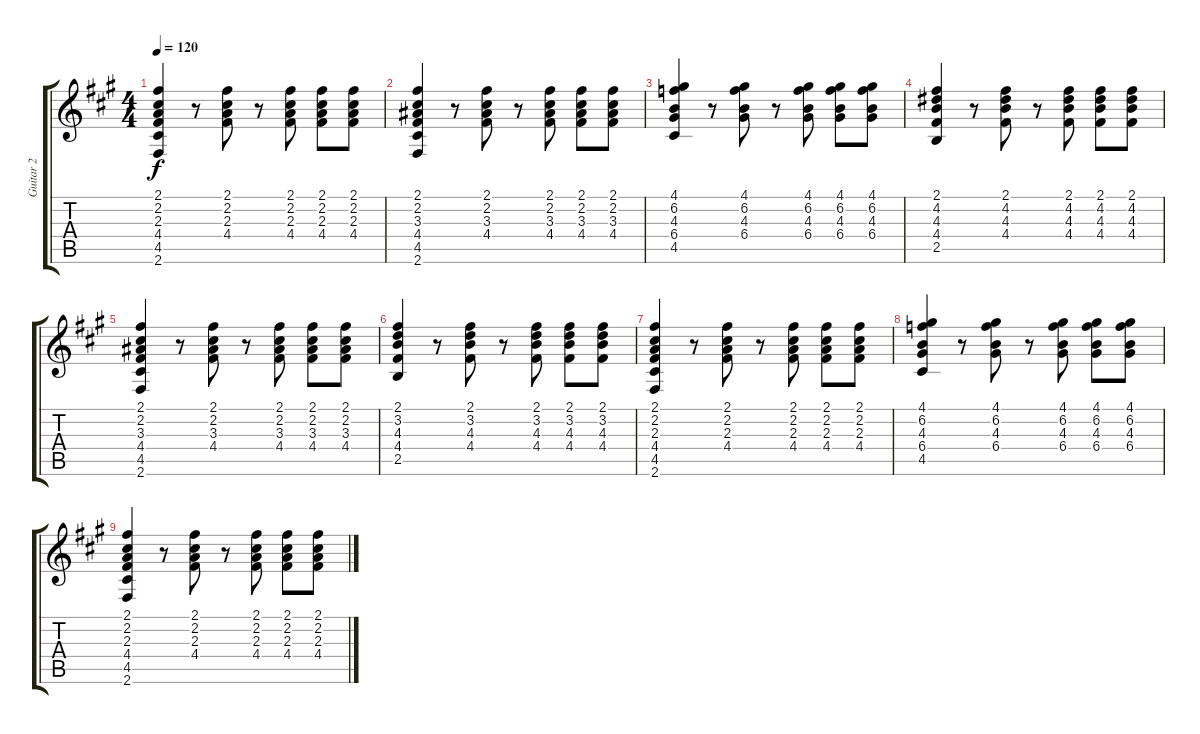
\track ("Guitar 2" "Guitar 2") {instrument acousticguitarnylon}
\staff {score tabs}
\tuning (E4 B3 G3 D3 A2 E2) {hide}
\ts (4 4)
\tempo 120
\clef g2
\ks f#minor
(2.1 2.2 2.3 4.4 4.5 2.6).4{dy f} r.8 (2.1 2.2 2.3 4.4).8 r.8 (2.1 2.2 2.3 4.4).8 (2.1 2.2 2.3 4.4).8 (2.1 2.2 2.3 4.4).8 |
(2.1 2.2 3.3 4.4 4.5 2.6).4 r.8 (2.1 2.2 3.3 4.4).8 r.8 (2.1 2.2 3.3 4.4).8 (2.1 2.2 3.3 4.4).8 (2.1 2.2 3.3 4.4).8 |
(4.1 6.2 4.3 6.4 4.5).4 r.8 (4.1 6.2 4.3 6.4).8 r.8 (4.1 6.2 4.3 6.4).8 (4.1 6.2 4.3 6.4).8 (4.1 6.2 4.3 6.4).8 |
(2.1 4.2 4.3 4.4 2.5).4 r.8 (2.1 4.2 4.3 4.4).8 r.8 (2.1 4.2 4.3 4.4).8 (2.1 4.2 4.3 4.4).8 (2.1 4.2 4.3 4.4).8 |
(2.1 2.2 3.3 4.4 4.5 2.6).4 r.8 (2.1 2.2 3.3 4.4).8 r.8 (2.1 2.2 3.3 4.4).8 (2.1 2.2 3.3 4.4).8 (2.1 2.2 3.3 4.4).8 |
(2.1 3.2 4.3 4.4 2.5).4 r.8 (2.1 3.2 4.3 4.4).8 r.8 (2.1 3.2 4.3 4.4).8 (2.1 3.2 4.3 4.4).8 (2.1 3.2 4.3 4.4).8 |
(2.1 2.2 2.3 4.4 4.5 2.6).4 r.8 (2.1 2.2 2.3 4.4).8 r.8 (2.1 2.2 2.3 4.4).8 (2.1 2.2 2.3 4.4).8 (2.1 2.2 2.3 4.4).8 |
(4.1 6.2 4.3 6.4 4.5).4 r.8 (4.1 6.2 4.3 6.4).8 r.8 (4.1 6.2 4.3 6.4).8 (4.1 6.2 4.3 6.4).8 (4.1 6.2 4.3 6.4).8 |
(2.1 2.2 2.3 4.4 4.5 2.6).4 r.8 (2.1 2.2 2.3 4.4).8 r.8 (2.1 2.2 2.3 4.4).8 (2.1 2.2 2.3 4.4).8 (2.1 2.2 2.3 4.4).8
